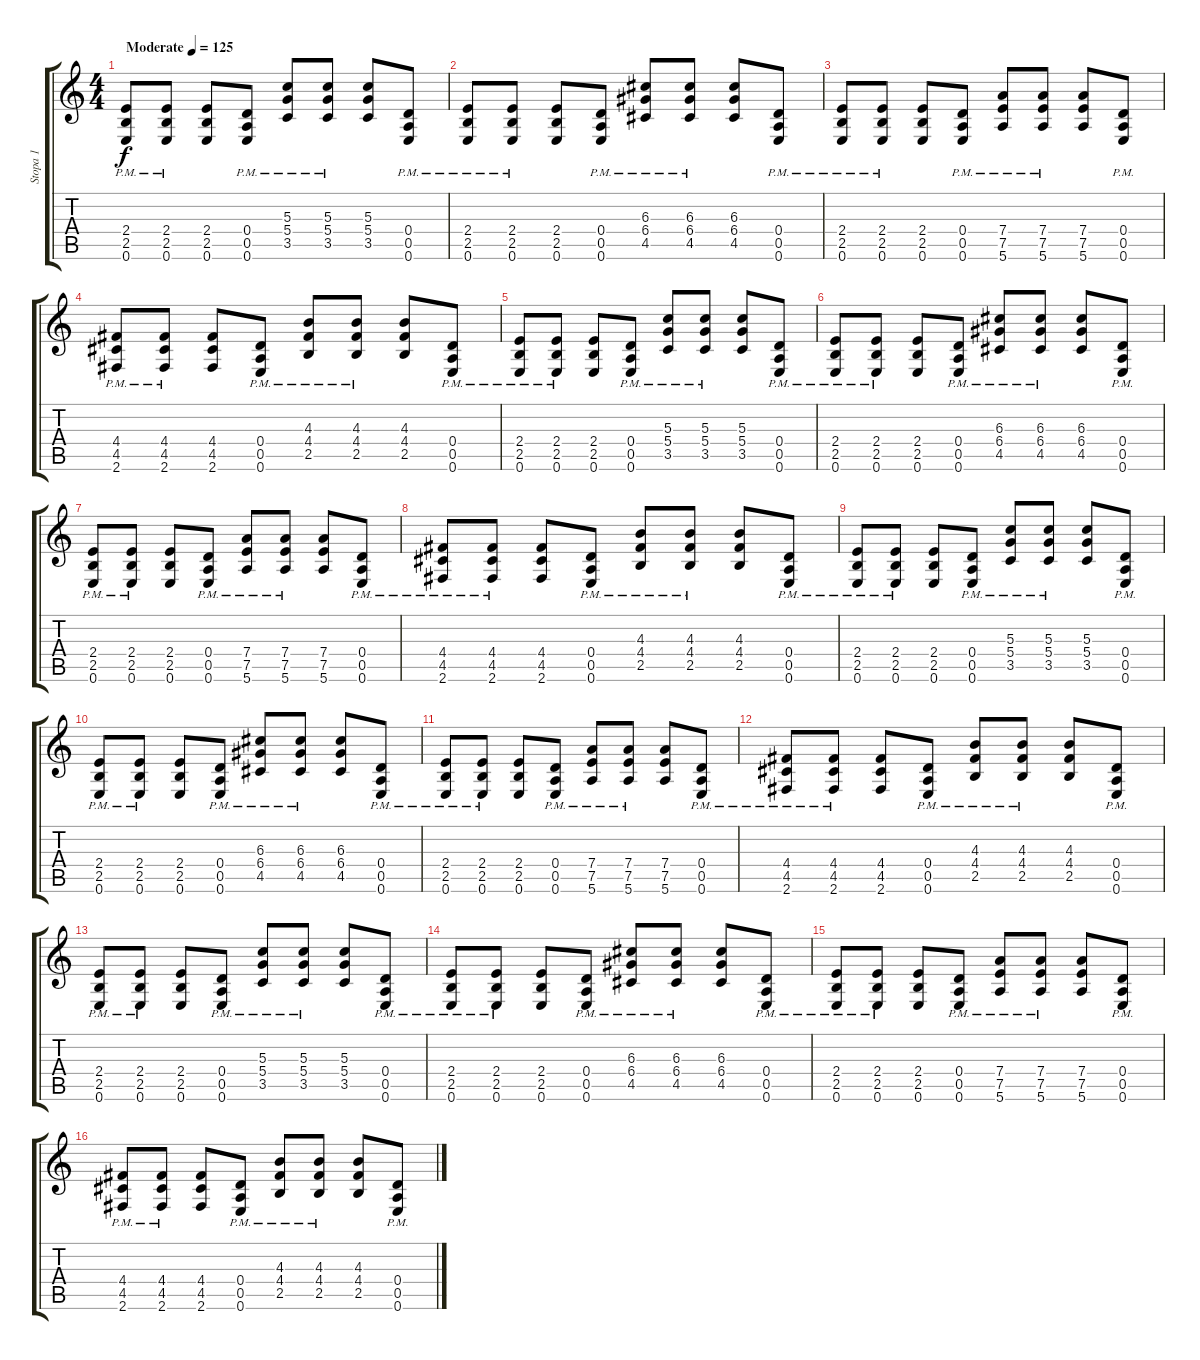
\track ("Stopa 1" "Stopa 1") {instrument overdrivenguitar}
\staff {score tabs}
\tuning (E4 B3 G3 D3 A2 E2) {hide}
\ts (4 4)
\tempo (125 "Moderate")
\clef g2
\ks c
(2.4{pm} 2.5{pm} 0.6{pm}).8{dy f instrument overdrivenguitar} (2.4{pm} 2.5{pm} 0.6{pm}).8 (2.4 2.5 0.6).8 (0.4{pm} 0.5{pm} 0.6{pm}).8 (5.3{pm} 5.4{pm} 3.5{pm}).8 (5.3{pm} 5.4{pm} 3.5{pm}).8 (5.3 5.4 3.5).8 (0.4{pm} 0.5{pm} 0.6{pm}).8 |
(2.4{pm} 2.5{pm} 0.6{pm}).8 (2.4{pm} 2.5{pm} 0.6{pm}).8 (2.4 2.5 0.6).8 (0.4{pm} 0.5{pm} 0.6{pm}).8 (6.3{pm} 6.4{pm} 4.5{pm}).8 (6.3{pm} 6.4{pm} 4.5{pm}).8 (6.3 6.4 4.5).8 (0.4{pm} 0.5{pm} 0.6{pm}).8 |
(2.4{pm} 2.5{pm} 0.6{pm}).8 (2.4{pm} 2.5{pm} 0.6{pm}).8 (2.4 2.5 0.6).8 (0.4{pm} 0.5{pm} 0.6{pm}).8 (7.4{pm} 7.5{pm} 5.6{pm}).8 (7.4{pm} 7.5{pm} 5.6{pm}).8 (7.4 7.5 5.6).8 (0.4{pm} 0.5{pm} 0.6{pm}).8 |
(4.4{pm} 4.5{pm} 2.6{pm}).8 (4.4{pm} 4.5{pm} 2.6{pm}).8 (4.4 4.5 2.6).8 (0.4{pm} 0.5{pm} 0.6{pm}).8 (4.3{pm} 4.4{pm} 2.5{pm}).8 (4.3{pm} 4.4{pm} 2.5{pm}).8 (4.3 4.4 2.5).8 (0.4{pm} 0.5{pm} 0.6{pm}).8 |
(2.4{pm} 2.5{pm} 0.6{pm}).8 (2.4{pm} 2.5{pm} 0.6{pm}).8 (2.4 2.5 0.6).8 (0.4{pm} 0.5{pm} 0.6{pm}).8 (5.3{pm} 5.4{pm} 3.5{pm}).8 (5.3{pm} 5.4{pm} 3.5{pm}).8 (5.3 5.4 3.5).8 (0.4{pm} 0.5{pm} 0.6{pm}).8 |
(2.4{pm} 2.5{pm} 0.6{pm}).8 (2.4{pm} 2.5{pm} 0.6{pm}).8 (2.4 2.5 0.6).8 (0.4{pm} 0.5{pm} 0.6{pm}).8 (6.3{pm} 6.4{pm} 4.5{pm}).8 (6.3{pm} 6.4{pm} 4.5{pm}).8 (6.3 6.4 4.5).8 (0.4{pm} 0.5{pm} 0.6{pm}).8 |
(2.4{pm} 2.5{pm} 0.6{pm}).8 (2.4{pm} 2.5{pm} 0.6{pm}).8 (2.4 2.5 0.6).8 (0.4{pm} 0.5{pm} 0.6{pm}).8 (7.4{pm} 7.5{pm} 5.6{pm}).8 (7.4{pm} 7.5{pm} 5.6{pm}).8 (7.4 7.5 5.6).8 (0.4{pm} 0.5{pm} 0.6{pm}).8 |
(4.4{pm} 4.5{pm} 2.6{pm}).8 (4.4{pm} 4.5{pm} 2.6{pm}).8 (4.4 4.5 2.6).8 (0.4{pm} 0.5{pm} 0.6{pm}).8 (4.3{pm} 4.4{pm} 2.5{pm}).8 (4.3{pm} 4.4{pm} 2.5{pm}).8 (4.3 4.4 2.5).8 (0.4{pm} 0.5{pm} 0.6{pm}).8 |
(2.4{pm} 2.5{pm} 0.6{pm}).8 (2.4{pm} 2.5{pm} 0.6{pm}).8 (2.4 2.5 0.6).8 (0.4{pm} 0.5{pm} 0.6{pm}).8 (5.3{pm} 5.4{pm} 3.5{pm}).8 (5.3{pm} 5.4{pm} 3.5{pm}).8 (5.3 5.4 3.5).8 (0.4{pm} 0.5{pm} 0.6{pm}).8 |
(2.4{pm} 2.5{pm} 0.6{pm}).8 (2.4{pm} 2.5{pm} 0.6{pm}).8 (2.4 2.5 0.6).8 (0.4{pm} 0.5{pm} 0.6{pm}).8 (6.3{pm} 6.4{pm} 4.5{pm}).8 (6.3{pm} 6.4{pm} 4.5{pm}).8 (6.3 6.4 4.5).8 (0.4{pm} 0.5{pm} 0.6{pm}).8 |
(2.4{pm} 2.5{pm} 0.6{pm}).8 (2.4{pm} 2.5{pm} 0.6{pm}).8 (2.4 2.5 0.6).8 (0.4{pm} 0.5{pm} 0.6{pm}).8 (7.4{pm} 7.5{pm} 5.6{pm}).8 (7.4{pm} 7.5{pm} 5.6{pm}).8 (7.4 7.5 5.6).8 (0.4{pm} 0.5{pm} 0.6{pm}).8 |
(4.4{pm} 4.5{pm} 2.6{pm}).8 (4.4{pm} 4.5{pm} 2.6{pm}).8 (4.4 4.5 2.6).8 (0.4{pm} 0.5{pm} 0.6{pm}).8 (4.3{pm} 4.4{pm} 2.5{pm}).8 (4.3{pm} 4.4{pm} 2.5{pm}).8 (4.3 4.4 2.5).8 (0.4{pm} 0.5{pm} 0.6{pm}).8 |
(2.4{pm} 2.5{pm} 0.6{pm}).8 (2.4{pm} 2.5{pm} 0.6{pm}).8 (2.4 2.5 0.6).8 (0.4{pm} 0.5{pm} 0.6{pm}).8 (5.3{pm} 5.4{pm} 3.5{pm}).8 (5.3{pm} 5.4{pm} 3.5{pm}).8 (5.3 5.4 3.5).8 (0.4{pm} 0.5{pm} 0.6{pm}).8 |
(2.4{pm} 2.5{pm} 0.6{pm}).8 (2.4{pm} 2.5{pm} 0.6{pm}).8 (2.4 2.5 0.6).8 (0.4{pm} 0.5{pm} 0.6{pm}).8 (6.3{pm} 6.4{pm} 4.5{pm}).8 (6.3{pm} 6.4{pm} 4.5{pm}).8 (6.3 6.4 4.5).8 (0.4{pm} 0.5{pm} 0.6{pm}).8 |
(2.4{pm} 2.5{pm} 0.6{pm}).8 (2.4{pm} 2.5{pm} 0.6{pm}).8 (2.4 2.5 0.6).8 (0.4{pm} 0.5{pm} 0.6{pm}).8 (7.4{pm} 7.5{pm} 5.6{pm}).8 (7.4{pm} 7.5{pm} 5.6{pm}).8 (7.4 7.5 5.6).8 (0.4{pm} 0.5{pm} 0.6{pm}).8 |
(4.4{pm} 4.5{pm} 2.6{pm}).8 (4.4{pm} 4.5{pm} 2.6{pm}).8 (4.4 4.5 2.6).8 (0.4{pm} 0.5{pm} 0.6{pm}).8 (4.3{pm} 4.4{pm} 2.5{pm}).8 (4.3{pm} 4.4{pm} 2.5{pm}).8 (4.3 4.4 2.5).8 (0.4{pm} 0.5{pm} 0.6{pm}).8
